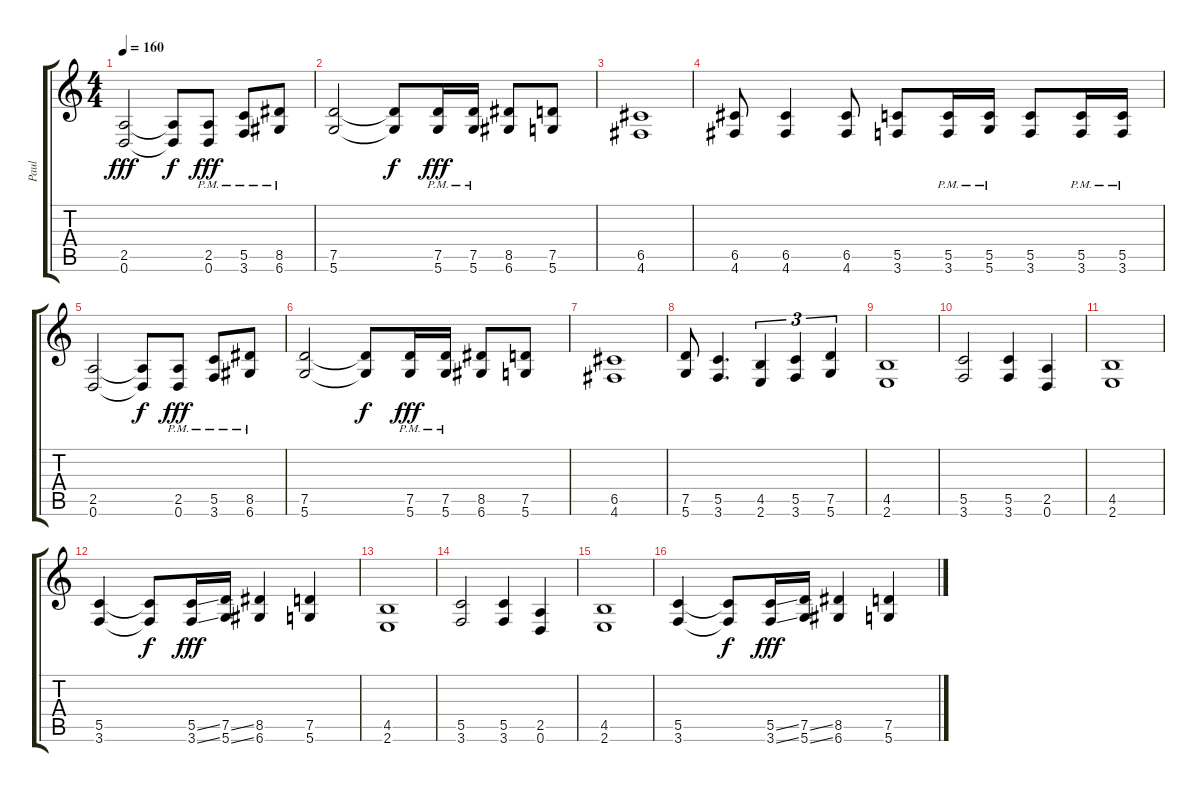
\track ("Paul" "Paul") {instrument distortionguitar}
\staff {score tabs}
\tuning (D4 A3 F3 C3 G2 D2) {hide}
\ts (4 4)
\tempo 160
\clef g2
\ks c
(2.5 0.6).2{dy fff} (2.5{t} 0.6{t}).8{dy f} (2.5{pm} 0.6{pm}).8{dy fff} (5.5{pm} 3.6{pm}).8 (8.5{pm} 6.6{pm}).8 |
(7.5 5.6).2 (7.5{t} 5.6{t}).8{dy f} (7.5{pm} 5.6{pm}).16{dy fff} (7.5{pm} 5.6{pm}).16 (8.5 6.6).8 (7.5 5.6).8 |
(6.5 4.6).1 |
(6.5 4.6).8 (6.5 4.6).4 (6.5 4.6).8 (5.5 3.6).8 (5.5{pm} 3.6{pm}).16 (5.5{pm} 5.6{pm}).16 (5.5 3.6).8 (5.5{pm} 3.6{pm}).16 (5.5{pm} 3.6{pm}).16 |
(2.5 0.6).2 (2.5{t} 0.6{t}).8{dy f} (2.5{pm} 0.6{pm}).8{dy fff} (5.5{pm} 3.6{pm}).8 (8.5{pm} 6.6{pm}).8 |
(7.5 5.6).2 (7.5{t} 5.6{t}).8{dy f} (7.5{pm} 5.6{pm}).16{dy fff} (7.5{pm} 5.6{pm}).16 (8.5 6.6).8 (7.5 5.6).8 |
(6.5 4.6).1 |
(7.5 5.6).8 (5.5 3.6).4{d} (4.5 2.6).4{tu (3 2)} (5.5 3.6).4{tu (3 2)} (7.5 5.6).4{tu (3 2)} |
(4.5 2.6).1 |
(5.5 3.6).2 (5.5 3.6).4 (2.5 0.6).4 |
(4.5 2.6).1 |
(5.5 3.6).4 (5.5{t} 3.6{t}).8{dy f} (5.5{ss} 3.6{ss}).16{dy fff} (7.5{ss} 5.6{ss}).16 (8.5 6.6).4 (7.5 5.6).4 |
(4.5 2.6).1 |
(5.5 3.6).2 (5.5 3.6).4 (2.5 0.6).4 |
(4.5 2.6).1 |
(5.5 3.6).4 (5.5{t} 3.6{t}).8{dy f} (5.5{ss} 3.6{ss}).16{dy fff} (7.5{ss} 5.6{ss}).16 (8.5 6.6).4 (7.5 5.6).4
